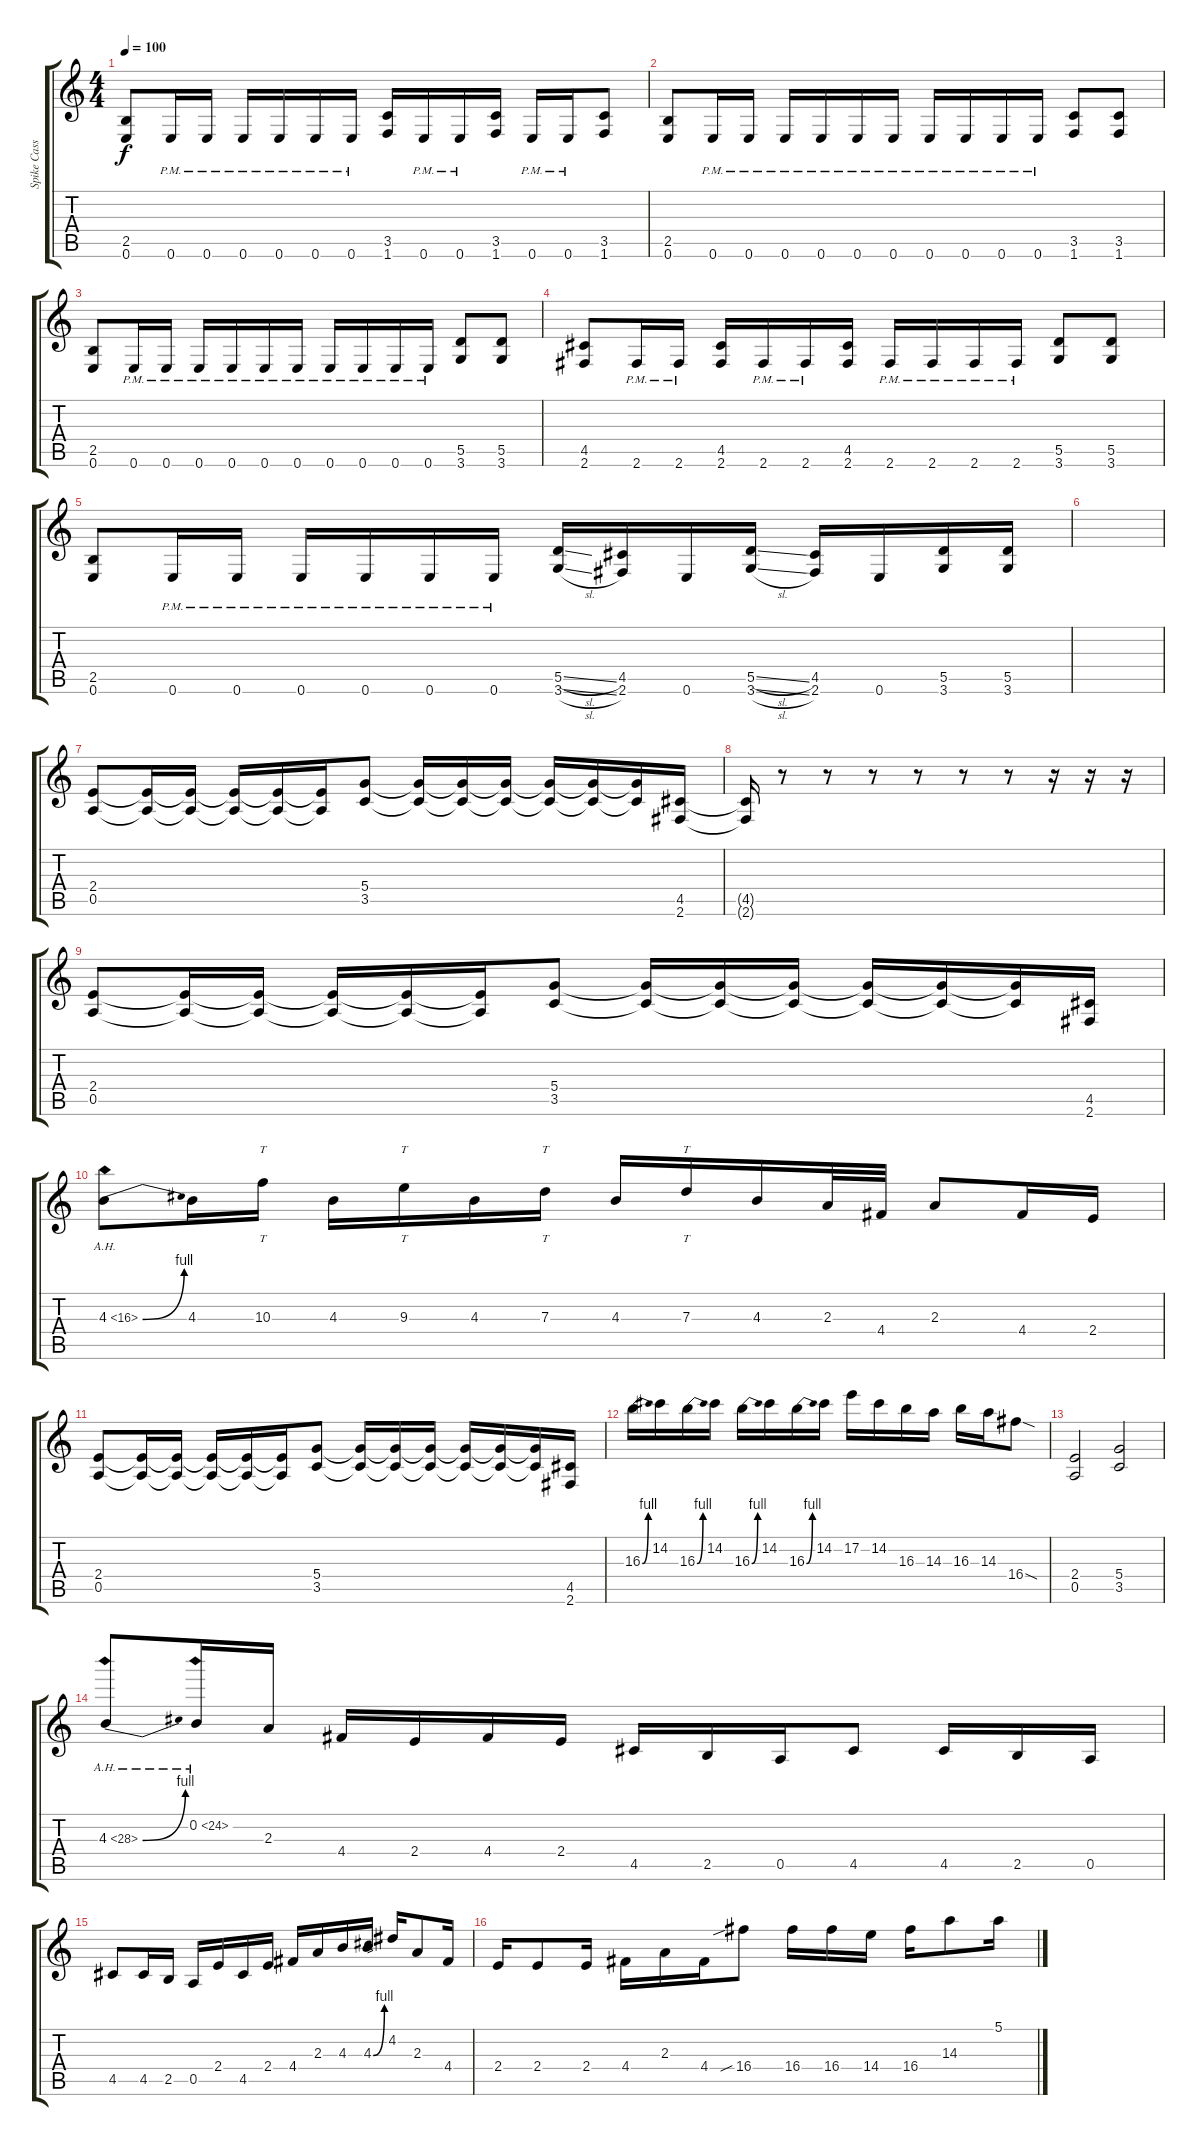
\track ("Spike Cassidy" "Spike Cass") {instrument overdrivenguitar}
\staff {score tabs}
\tuning (E4 B3 G3 D3 A2 E2) {hide}
\ts (4 4)
\tempo 100
\clef g2
\ks c
(2.5 0.6).8{dy f} 0.6{pm}.16 0.6{pm}.16 0.6{pm}.16 0.6{pm}.16 0.6{pm}.16 0.6{pm}.16 (3.5 1.6).16 0.6{pm}.16 0.6{pm}.16 (3.5 1.6).16 0.6{pm}.16 0.6{pm}.16 (3.5 1.6).8 |
(2.5 0.6).8 0.6{pm}.16 0.6{pm}.16 0.6{pm}.16 0.6{pm}.16 0.6{pm}.16 0.6{pm}.16 0.6{pm}.16 0.6{pm}.16 0.6{pm}.16 0.6{pm}.16 (3.5 1.6).8 (3.5 1.6).8 |
(2.5 0.6).8 0.6{pm}.16 0.6{pm}.16 0.6{pm}.16 0.6{pm}.16 0.6{pm}.16 0.6{pm}.16 0.6{pm}.16 0.6{pm}.16 0.6{pm}.16 0.6{pm}.16 (5.5 3.6).8 (5.5 3.6).8 |
(4.5 2.6).8 2.6{pm}.16 2.6{pm}.16 (4.5 2.6).16 2.6{pm}.16 2.6{pm}.16 (4.5 2.6).16 2.6{pm}.16 2.6{pm}.16 2.6{pm}.16 2.6{pm}.16 (5.5 3.6).8 (5.5 3.6).8 |
(2.5 0.6).8 0.6{pm}.16 0.6{pm}.16 0.6{pm}.16 0.6{pm}.16 0.6{pm}.16 0.6{pm}.16 (5.5{sl} 3.6{sl}).16 (4.5 2.6).16 0.6.16 (5.5{sl} 3.6{sl}).16 (4.5 2.6).16 0.6.16 (5.5 3.6).16 (5.5 3.6).16 |
|
(2.4 0.5).8 (2.4{t} 0.5{t}).16 (2.4{t} 0.5{t}).16 (2.4{t} 0.5{t}).16 (2.4{t} 0.5{t}).16 (2.4{t} 0.5{t}).16 (5.4 3.5).8 (5.4{t} 3.5{t}).16 (5.4{t} 3.5{t}).16 (5.4{t} 3.5{t}).16 (5.4{t} 3.5{t}).16 (5.4{t} 3.5{t}).16 (5.4{t} 3.5{t}).16 (4.5 2.6).16 |
(4.5{t} 2.6{t}).16 r.8 r.8 r.8 r.8 r.8 r.8 r.16 r.16 r.16 |
(2.4 0.5).8 (2.4{t} 0.5{t}).16 (2.4{t} 0.5{t}).16 (2.4{t} 0.5{t}).16 (2.4{t} 0.5{t}).16 (2.4{t} 0.5{t}).16 (5.4 3.5).8 (5.4{t} 3.5{t}).16 (5.4{t} 3.5{t}).16 (5.4{t} 3.5{t}).16 (5.4{t} 3.5{t}).16 (5.4{t} 3.5{t}).16 (5.4{t} 3.5{t}).16 (4.5 2.6).16 |
4.3{be (bend 0 0 60 4) ah 12}.8 4.3.16 10.3.16{tt} 4.3.16 9.3.16{tt} 4.3.16 7.3.16{tt} 4.3.16 7.3.16{tt} 4.3.16 2.3.32 4.4.32 2.3.8 4.4.16 2.4.16 |
(2.4 0.5).8 (2.4{t} 0.5{t}).16 (2.4{t} 0.5{t}).16 (2.4{t} 0.5{t}).16 (2.4{t} 0.5{t}).16 (2.4{t} 0.5{t}).16 (5.4 3.5).8 (5.4{t} 3.5{t}).16 (5.4{t} 3.5{t}).16 (5.4{t} 3.5{t}).16 (5.4{t} 3.5{t}).16 (5.4{t} 3.5{t}).16 (5.4{t} 3.5{t}).16 (4.5 2.6).16 |
16.3{be (bend 0 0 60 4)}.16 14.2.16 16.3{be (bend 0 0 60 4)}.16 14.2.16 16.3{be (bend 0 0 60 4)}.16 14.2.16 16.3{be (bend 0 0 60 4)}.16 14.2.16 17.2.16 14.2.16 16.3.16 14.3.16 16.3.16 14.3.16 16.4{sod}.8 |
(2.4 0.5).2 (5.4 3.5).2 |
4.3{be (bend 0 0 60 4) ah 24}.8 0.2{ah 24}.16 2.3.16 4.4.16 2.4.16 4.4.16 2.4.16 4.5.16 2.5.16 0.5.16 4.5.8 4.5.16 2.5.16 0.5.16 |
4.5.8 4.5.16 2.5.16 0.5.16 2.4.16 4.5.16 2.4.16 4.4.16 2.3.16 4.3.16 4.3{be (bend 0 0 60 4)}.16 4.2.16 2.3.8 4.4.16 |
2.4.16 2.4.8 2.4.16 4.4.16 2.3.16 4.4.16 16.4{sib}.8 16.4.16 16.4.16 14.4.16 16.4.16 14.3.8 5.1.16
